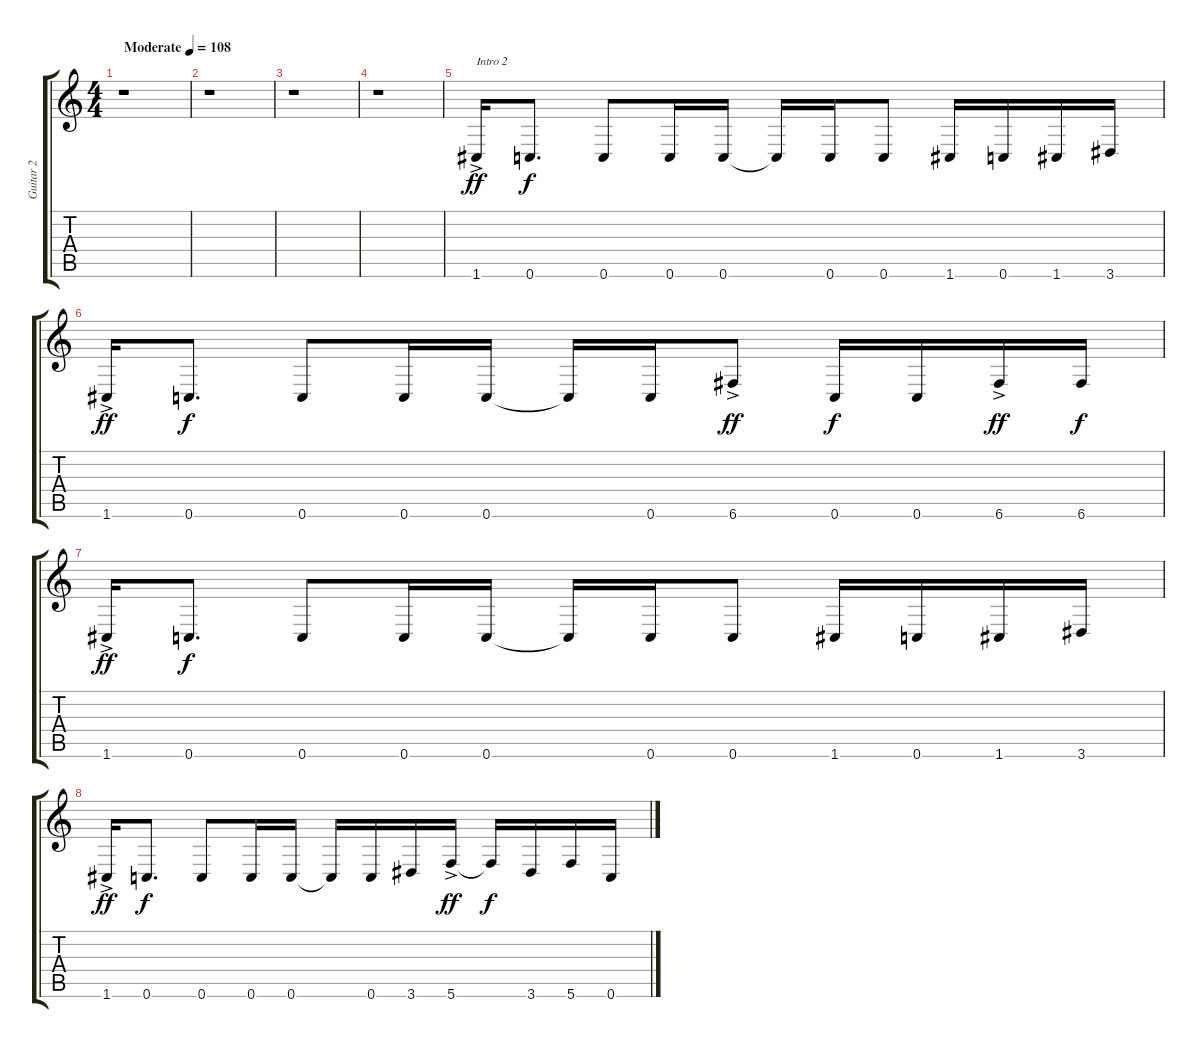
\track ("Guitar 2" "Guitar 2") {instrument distortionguitar}
\staff {score tabs}
\tuning (D4 A3 F3 C3 G2 C2) {hide}
\ts (4 4)
\tempo (108 "Moderate")
\clef g2
\ks c
r.1{dy ff instrument distortionguitar} |
r.1 |
r.1 |
r.1 |
1.6{ac}.16{txt "Intro 2"} 0.6.8{d dy f} 0.6.8 0.6.16 0.6.16 0.6{t}.16 0.6.16 0.6.8 1.6.16 0.6.16 1.6.16 3.6.16 |
1.6{ac}.16{dy ff} 0.6.8{d dy f} 0.6.8 0.6.16 0.6.16 0.6{t}.16 0.6.16 6.6{ac}.8{dy ff} 0.6.16{dy f} 0.6.16 6.6{ac}.16{dy ff} 6.6.16{dy f} |
1.6{ac}.16{dy ff} 0.6.8{d dy f} 0.6.8 0.6.16 0.6.16 0.6{t}.16 0.6.16 0.6.8 1.6.16 0.6.16 1.6.16 3.6.16 |
1.6{ac}.16{dy ff} 0.6.8{d dy f} 0.6.8 0.6.16 0.6.16 0.6{t}.16 0.6.16 3.6.16 5.6{ac}.16{dy ff} 5.6{t}.16{dy f} 3.6.16 5.6.16 0.6.16
